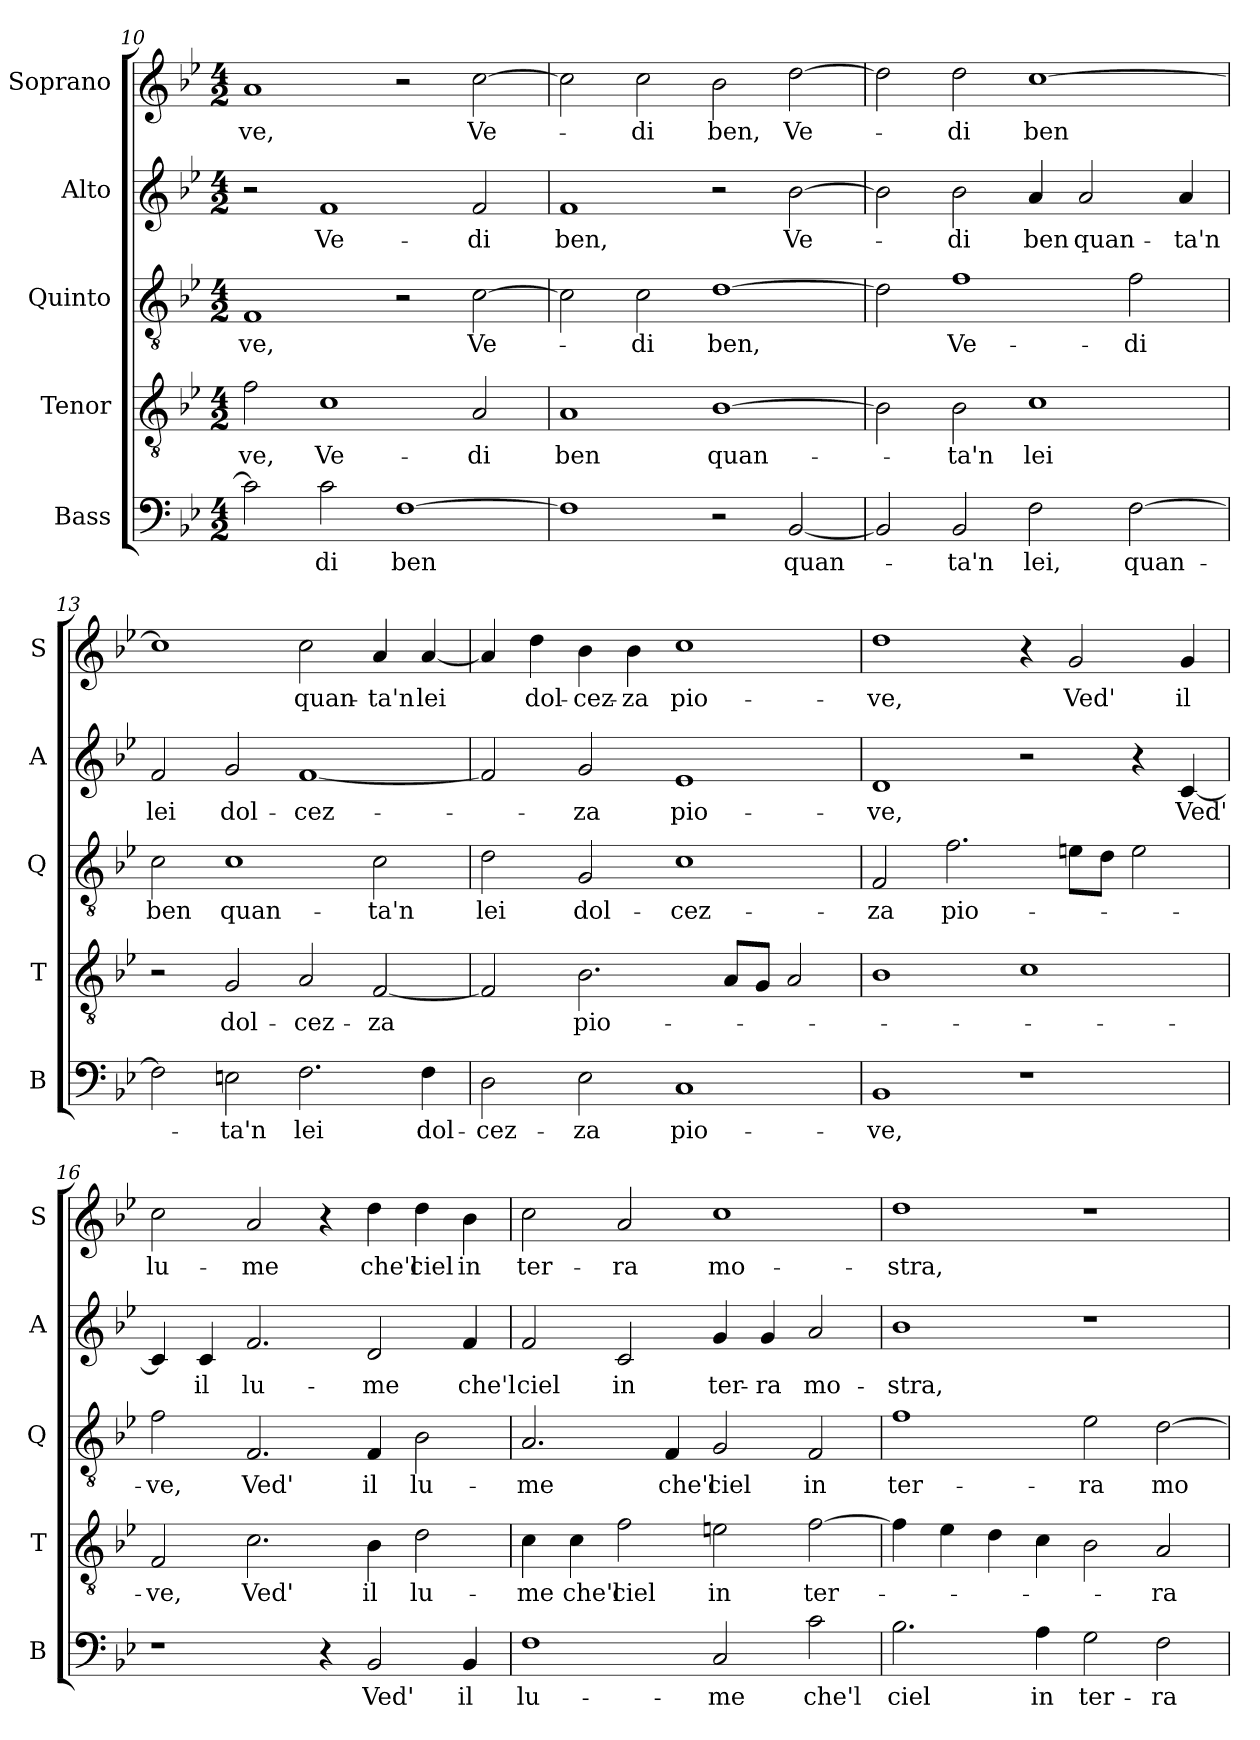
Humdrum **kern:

**kern	**text	**kern	**text	**kern	**text	**kern	**text	**kern	**text
*part5	*part5	*part4	*part4	*part3	*part3	*part2	*part2	*part1	*part1
*staff5	*staff5	*staff4	*staff4	*staff3	*staff3	*staff2	*staff2	*staff1	*staff1
*I"Bass	*	*I"Tenor	*	*I"Quinto	*	*I"Alto	*	*I"Soprano	*
*I'B	*	*I'T	*	*I'Q	*	*I'A	*	*I'S	*
*clefF4	*	*clefGv2	*	*clefGv2	*	*clefG2	*	*clefG2	*
*k[b-e-]	*	*k[b-e-]	*	*k[b-e-]	*	*k[b-e-]	*	*k[b-e-]	*
*B-:	*	*B-:	*	*B-:	*	*B-:	*	*B-:	*
*M4/2	*	*M4/2	*	*M4/2	*	*M4/2	*	*M4/2	*
=10	=10	=10	=10	=10	=10	=10	=10	=10	=10
!	!	!	!LO:LY:b	!	!LO:LY:b	!	!	!	!LO:LY:b
2c\]	.	2f\	-ve,	1F	-ve,	2r	.	1a	-ve,
!	!LO:LY:b	!	!LO:LY:b	!	!	!	!LO:LY:b	!	!
2c\	-di	1c	Ve-	.	.	1f	Ve-	.	.
!	!LO:LY:b	!	!	!	!	!	!	!	!
[1F	ben	.	.	2r	.	.	.	2r	.
!	!	!	!LO:LY:b	!	!LO:LY:b	!	!LO:LY:b	!	!LO:LY:b
.	.	2A/	-di	[2c\	Ve-	2f/	-di	[2cc\	Ve-
=11	=11	=11	=11	=11	=11	=11	=11	=11	=11
!	!	!	!LO:LY:b	!	!	!	!LO:LY:b	!	!
1F]	.	1A	ben	2c\]	.	1f	ben,	2cc\]	.
!	!	!	!	!	!LO:LY:b	!	!	!	!LO:LY:b
.	.	.	.	2c\	-di	.	.	2cc\	-di
!	!	!	!LO:LY:b	!	!LO:LY:b	!	!	!	!LO:LY:b
2r	.	[1B-	quan-	[1d	ben,	2r	.	2b-\	ben,
!	!LO:LY:b	!	!	!	!	!	!LO:LY:b	!	!LO:LY:b
[2BB-/	quan-	.	.	.	.	[2b-\	Ve-	[2dd\	Ve-
=12	=12	=12	=12	=12	=12	=12	=12	=12	=12
2BB-/]	.	2B-\]	.	2d\]	.	2b-\]	.	2dd\]	.
!	!LO:LY:b	!	!LO:LY:b	!	!LO:LY:b	!	!LO:LY:b	!	!LO:LY:b
2BB-/	-ta'n	2B-\	-ta'n	1f	Ve-	2b-\	-di	2dd\	-di
!	!LO:LY:b	!	!LO:LY:b	!	!	!	!LO:LY:b	!	!LO:LY:b
2F\	lei,	1c	lei	.	.	4a/	ben	[1cc	ben
!	!	!	!	!	!	!	!LO:LY:b	!	!
.	.	.	.	.	.	2a/	quan-	.	.
!	!LO:LY:b	!	!	!	!LO:LY:b	!	!	!	!
[2F\	quan-	.	.	2f\	-di	.	.	.	.
!	!	!	!	!	!	!	!LO:LY:b	!	!
.	.	.	.	.	.	4a/	-ta'n	.	.
!!LO:LB:g=z
=13	=13	=13	=13	=13	=13	=13	=13	=13	=13
!	!	!	!	!	!LO:LY:b	!	!LO:LY:b	!	!
2F\]	.	2r	.	2c\	ben	2f/	lei	1cc]	.
!	!LO:LY:b	!	!LO:LY:b	!	!LO:LY:b	!	!LO:LY:b	!	!
2En\	-ta'n	2G/	dol-	1c	quan-	2g/	dol-	.	.
!	!LO:LY:b	!	!LO:LY:b	!	!	!	!LO:LY:b	!	!LO:LY:b
2.F\	lei	2A/	-cez-	.	.	[1f	-cez-	2cc\	quan-
!	!	!	!LO:LY:b	!	!LO:LY:b	!	!	!	!LO:LY:b
.	.	[2F/	-za	2c\	-ta'n	.	.	4a/	-ta'n
!	!LO:LY:b	!	!	!	!	!	!	!	!LO:LY:b
4F\	dol-	.	.	.	.	.	.	[4a/	lei
=14	=14	=14	=14	=14	=14	=14	=14	=14	=14
!	!LO:LY:b	!	!	!	!LO:LY:b	!	!	!	!
2D\	-cez-	2F/]	.	2d\	lei	2f/]	.	4a/]	.
!	!	!	!	!	!	!	!	!	!LO:LY:b
.	.	.	.	.	.	.	.	4dd\	dol-
!	!LO:LY:b	!	!LO:LY:b	!	!LO:LY:b	!	!LO:LY:b	!	!LO:LY:b
2E-\	-za	2.B-\	pio-	2G/	dol-	2g/	-za	4b-\	-cez-
!	!	!	!	!	!	!	!	!	!LO:LY:b
.	.	.	.	.	.	.	.	4b-\	-za
!	!LO:LY:b	!	!	!	!LO:LY:b	!	!LO:LY:b	!	!LO:LY:b
1C	pio-	.	.	1c	-cez-	1e-	pio-	1cc	pio-
.	.	8A/L	.	.	.	.	.	.	.
.	.	8G/J	.	.	.	.	.	.	.
.	.	2A/	.	.	.	.	.	.	.
=15	=15	=15	=15	=15	=15	=15	=15	=15	=15
!	!LO:LY:b	!	!	!	!LO:LY:b	!	!LO:LY:b	!	!LO:LY:b
1BB-	-ve,	1B-	.	2F/	-za	1d	-ve,	1dd	-ve,
!	!	!	!	!	!LO:LY:b	!	!	!	!
.	.	.	.	2.f\	pio-	.	.	.	.
1r	.	1c	.	.	.	2r	.	4r	.
!	!	!	!	!	!	!	!	!	!LO:LY:b
.	.	.	.	8en\L	.	.	.	2g/	Ved'
.	.	.	.	8d\J	.	.	.	.	.
.	.	.	.	2e\	.	4r	.	.	.
!	!	!	!	!	!	!	!LO:LY:b	!	!LO:LY:b
.	.	.	.	.	.	[4c/	Ved'	4g/	il
!!LO:LB:g=z
=16	=16	=16	=16	=16	=16	=16	=16	=16	=16
!	!	!	!LO:LY:b	!	!LO:LY:b	!	!	!	!LO:LY:b
1r	.	2F/	-ve,	2f\	-ve,	4c/]	.	2cc\	lu-
!	!	!	!	!	!	!	!LO:LY:b	!	!
.	.	.	.	.	.	4c/	il	.	.
!	!	!	!LO:LY:b	!	!LO:LY:b	!	!LO:LY:b	!	!LO:LY:b
.	.	2.c\	Ved'	2.F/	Ved'	2.f/	lu-	2a/	-me
4r	.	.	.	.	.	.	.	4r	.
!	!LO:LY:b	!	!LO:LY:b	!	!LO:LY:b	!	!LO:LY:b	!	!LO:LY:b
2BB-/	Ved'	4B-\	il	4F/	il	2d/	-me	4dd\	che'l
!	!	!	!LO:LY:b	!	!LO:LY:b	!	!	!	!LO:LY:b
.	.	2d\	lu-	2B-\	lu-	.	.	4dd\	ciel
!	!LO:LY:b	!	!	!	!	!	!LO:LY:b	!	!LO:LY:b
4BB-/	il	.	.	.	.	4f/	che'l	4b-\	in
=17	=17	=17	=17	=17	=17	=17	=17	=17	=17
!	!LO:LY:b	!	!LO:LY:b	!	!LO:LY:b	!	!LO:LY:b	!	!LO:LY:b
1F	lu-	4c\	-me	2.A/	-me	2f/	ciel	2cc\	ter-
!	!	!	!LO:LY:b	!	!	!	!	!	!
.	.	4c\	che'l	.	.	.	.	.	.
!	!	!	!LO:LY:b	!	!	!	!LO:LY:b	!	!LO:LY:b
.	.	2f\	ciel	.	.	2c/	in	2a/	-ra
!	!	!	!	!	!LO:LY:b	!	!	!	!
.	.	.	.	4F/	che'l	.	.	.	.
!	!LO:LY:b	!	!LO:LY:b	!	!LO:LY:b	!	!LO:LY:b	!	!LO:LY:b
2C/	-me	2en\	in	2G/	ciel	4g/	ter-	1cc	mo-
!	!	!	!	!	!	!	!LO:LY:b	!	!
.	.	.	.	.	.	4g/	-ra	.	.
!	!LO:LY:b	!	!LO:LY:b	!	!LO:LY:b	!	!LO:LY:b	!	!
2c\	che'l	[2f\	ter-	2F/	in	2a/	mo-	.	.
=18	=18	=18	=18	=18	=18	=18	=18	=18	=18
!	!LO:LY:b	!	!	!	!LO:LY:b	!	!LO:LY:b	!	!LO:LY:b
2.B-\	ciel	4f\]	.	1f	ter-	1b-	-stra,	1dd	-stra,
.	.	4e-\	.	.	.	.	.	.	.
.	.	4d\	.	.	.	.	.	.	.
!	!LO:LY:b	!	!	!	!	!	!	!	!
4A\	in	4c\	.	.	.	.	.	.	.
!	!LO:LY:b	!	!	!	!LO:LY:b	!	!	!	!
2G\	ter-	2B-\	.	2e-\	-ra	1r	.	1r	.
!	!LO:LY:b	!	!LO:LY:b	!	!LO:LY:b	!	!	!	!
2F\	-ra	2A/	-ra	[2d\	mo-	.	.	.	.
=	=	=	=	=	=	=	=	=	=
*-	*-	*-	*-	*-	*-	*-	*-	*-	*-
